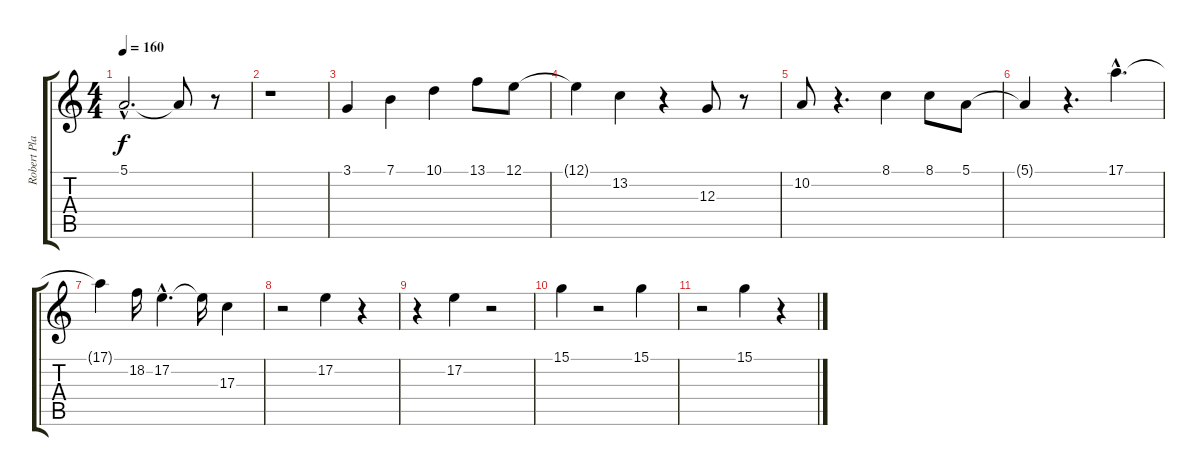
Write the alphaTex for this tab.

\track ("Robert Plant" "Robert Pla") {instrument reedorgan}
\staff {score tabs}
\tuning (E4 B3 G3 D3 A2 E2) {hide}
\ts (4 4)
\tempo 160
\clef g2
\ks c
5.1{hac t}.2{d dy f} 5.1{t}.8 r.8 |
r.1 |
3.1.4{volume 8} 7.1.4{volume 7} 10.1.4{volume 7} 13.1.8{volume 7} 12.1.8 |
12.1{t}.4 13.2.4{volume 6} r.4 12.3.8{volume 6} r.8 |
10.2.8{volume 6} r.4{d} 8.1.4{volume 6} 8.1.8{volume 5} 5.1.8{volume 5} |
5.1{t}.4 r.4{d} 17.1{hac}.4{d volume 4} |
17.1{t}.4 18.2.16{volume 4} 17.2{hac}.4{d} 17.2{t}.16 17.3.4{volume 4} |
r.2 17.2.4{volume 3} r.4 |
r.4 17.2.4{volume 2} r.2 |
15.1.4{volume 2} r.2 15.1.4{volume 1} |
r.2 15.1.4{volume 0} r.4
